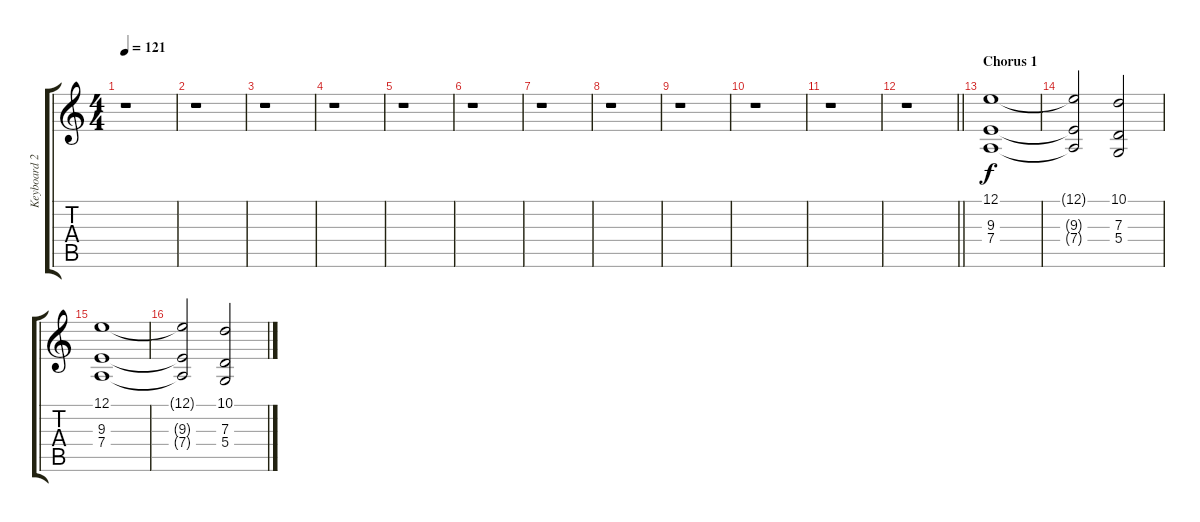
\track ("Keyboard 2" "Keyboard 2") {instrument stringensemble1}
\staff {score tabs}
\tuning (E4 B3 G3 D3 A2 E2) {hide}
\ts (4 4)
\tempo 121
\clef g2
\ks c
r.1{dy f} |
r.1 |
r.1 |
r.1 |
r.1 |
r.1 |
r.1 |
r.1 |
r.1 |
r.1 |
r.1 |
\barLineRight lightlight
r.1 |
\section ("" "Chorus 1")
(12.1 9.3 7.4).1 |
(12.1{t} 9.3{t} 7.4{t}).2 (10.1 7.3 5.4).2 |
(12.1 9.3 7.4).1 |
(12.1{t} 9.3{t} 7.4{t}).2 (10.1 7.3 5.4).2
